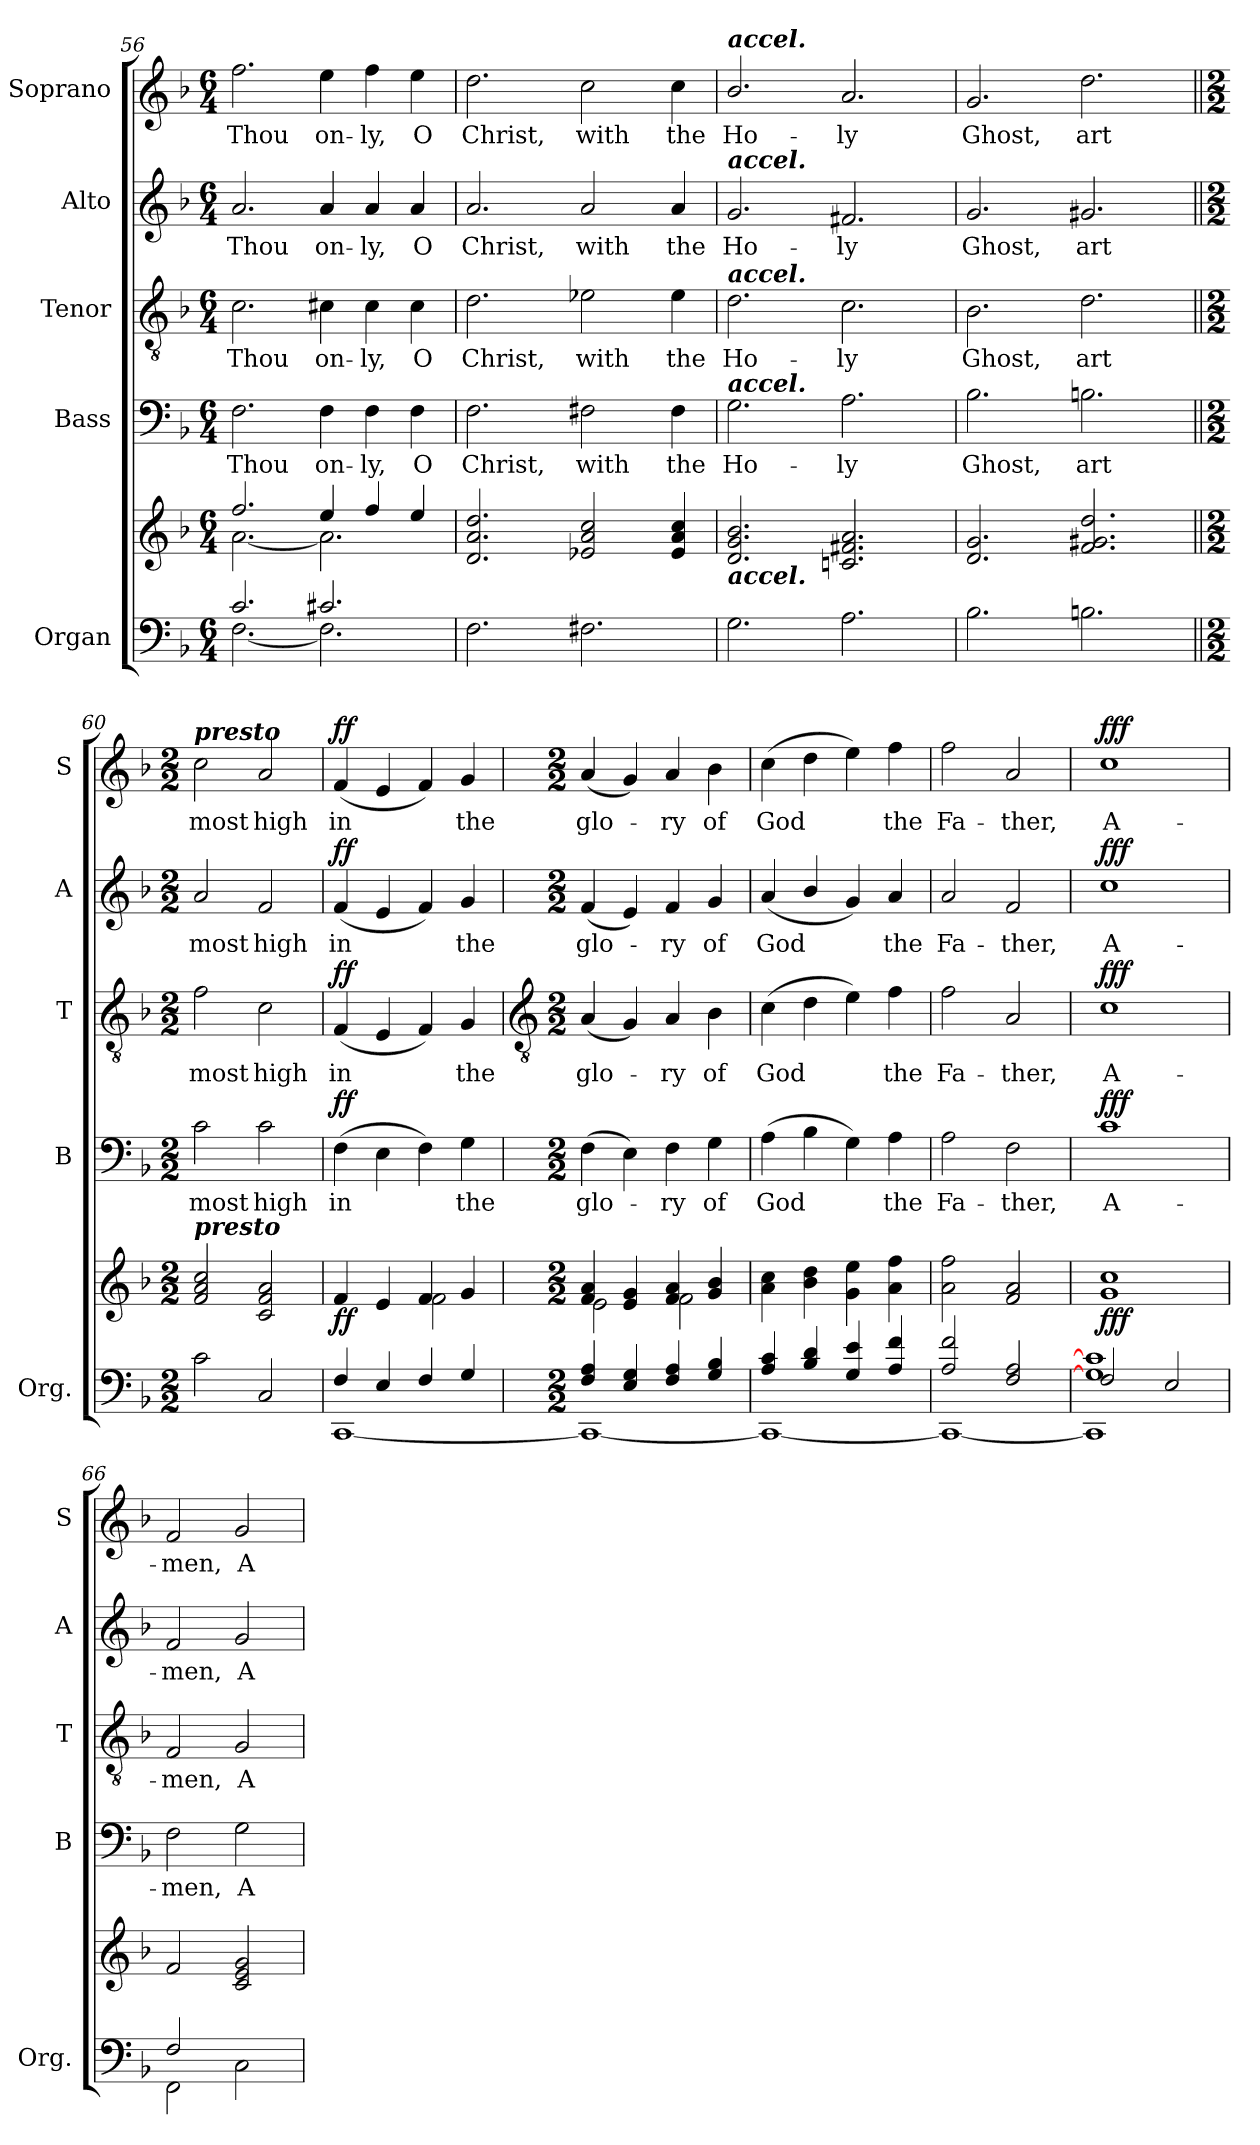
**kern	**kern	**dynam	**kern	**text	**dynam	**kern	**text	**dynam	**kern	**text	**dynam	**kern	**text	**dynam
*part5	*part5	*part5	*part4	*part4	*part4	*part3	*part3	*part3	*part2	*part2	*part2	*part1	*part1	*part1
*staff6	*staff5	*staff5/6	*staff4	*staff4	*staff4	*staff3	*staff3	*staff3	*staff2	*staff2	*staff2	*staff1	*staff1	*staff1
*I"Organ	*	*	*I"Bass	*	*	*I"Tenor	*	*	*I"Alto	*	*	*I"Soprano	*	*
*I'Org.	*	*	*I'B	*	*	*I'T	*	*	*I'A	*	*	*I'S	*	*
*clefF4	*clefG2	*	*clefF4	*	*	*clefGv2	*	*	*clefG2	*	*	*clefG2	*	*
*k[b-]	*k[b-]	*	*k[b-]	*	*	*k[b-]	*	*	*k[b-]	*	*	*k[b-]	*	*
*F:	*F:	*	*F:	*	*	*F:	*	*	*F:	*	*	*F:	*	*
*M6/4	*M6/4	*	*M6/4	*	*	*M6/4	*	*	*M6/4	*	*	*M6/4	*	*
=56	=56	=56	=56	=56	=56	=56	=56	=56	=56	=56	=56	=56	=56	=56
*^	*^	*	*	*	*	*	*	*	*	*	*	*	*	*
!	!	!	!	!	!	!LO:LY:b	!	!	!LO:LY:b	!	!	!LO:LY:b	!	!	!LO:LY:b	!
2.c/	[2.F\	2.ff/	[2.a\	.	2.F	Thou	.	2.c	Thou	.	2.a	Thou	.	2.ff	Thou	.
!	!	!	!	!	!	!LO:LY:b	!	!	!LO:LY:b	!	!	!LO:LY:b	!	!	!LO:LY:b	!
2.c#X/	2.F\]	4ee/	2.a\]	.	4F	on-	.	4c#X	on-	.	4a	on-	.	4ee	on-	.
!	!	!	!	!	!	!LO:LY:b	!	!	!LO:LY:b	!	!	!LO:LY:b	!	!	!LO:LY:b	!
.	.	4ff/	.	.	4F	-ly,	.	4c#	-ly,	.	4a	-ly,	.	4ff	-ly,	.
!	!	!	!	!	!	!LO:LY:b	!	!	!LO:LY:b	!	!	!LO:LY:b	!	!	!LO:LY:b	!
.	.	4ee/	.	.	4F	O	.	4c#	O	.	4a	O	.	4ee	O	.
=57	=57	=57	=57	=57	=57	=57	=57	=57	=57	=57	=57	=57	=57	=57	=57	=57
!	!	!	!LO:N:vis=1	!	!	!LO:LY:b	!	!	!LO:LY:b	!	!	!LO:LY:b	!	!	!LO:LY:b	!
2.F\	2ryy	2.d/ 2.a/ 2.dd/	1.ryy	.	2.F	Christ,	.	2.d	Christ,	.	2.a	Christ,	.	2.dd	Christ,	.
.	2ryy	.	.	.	.	.	.	.	.	.	.	.	.	.	.	.
!	!	!	!	!	!	!LO:LY:b	!	!	!LO:LY:b	!	!	!LO:LY:b	!	!	!LO:LY:b	!
2.F#X\	.	2e-X/ 2a/ 2cc/	.	.	2F#X	with	.	2e-X	with	.	2a	with	.	2cc	with	.
.	2ryy	.	.	.	.	.	.	.	.	.	.	.	.	.	.	.
!	!	!	!	!	!	!LO:LY:b	!	!	!LO:LY:b	!	!	!LO:LY:b	!	!	!LO:LY:b	!
.	.	4e-/ 4a/ 4cc/	.	.	4F#	the	.	4e-	the	.	4a	the	.	4cc	the	.
=58	=58	=58	=58	=58	=58	=58	=58	=58	=58	=58	=58	=58	=58	=58	=58	=58
!	!	!	!	!	!	!	!	!	!	!	!	!	!	!LO:TX:a:Bi:t=accel.	!	!
!	!	!	!	!	!	!	!	!	!	!	!LO:TX:a:Bi:t=accel.	!	!	!	!	!
!	!	!	!	!	!	!	!	!LO:TX:a:Bi:t=accel.	!	!	!	!	!	!	!	!
!	!	!	!	!	!LO:TX:a:Bi:t=accel.	!	!	!	!	!	!	!	!	!	!	!
!	!	!LO:TX:b:Bi:t=accel.	!	!	!	!	!	!	!	!	!	!	!	!	!	!
!	!	!	!LO:N:vis=1	!	!	!LO:LY:b	!	!	!LO:LY:b	!	!	!LO:LY:b	!	!	!LO:LY:b	!
2.G\	2ryy	2.d/ 2.g/ 2.b-/	1.ryy	.	2.G	Ho-	.	2.d	Ho-	.	2.g	Ho-	.	2.b-/	Ho-	.
.	2ryy	.	.	.	.	.	.	.	.	.	.	.	.	.	.	.
!	!	!	!	!	!	!LO:LY:b	!	!	!LO:LY:b	!	!	!LO:LY:b	!	!	!LO:LY:b	!
2.A\	.	2.cn/ 2.f#X/ 2.a/	.	.	2.A	-ly	.	2.c	-ly	.	2.f#X	-ly	.	2.a	-ly	.
.	2ryy	.	.	.	.	.	.	.	.	.	.	.	.	.	.	.
=59	=59	=59	=59	=59	=59	=59	=59	=59	=59	=59	=59	=59	=59	=59	=59	=59
!	!	!	!	!	!	!LO:LY:b	!	!	!LO:LY:b	!	!	!LO:LY:b	!	!	!LO:LY:b	!
2.B-\	2ryy	2.d/ 2.g/	2ryy	.	2.B-	Ghost,	.	2.B-	Ghost,	.	2.g	Ghost,	.	2.g	Ghost,	.
.	2ryy	.	2ryy	.	.	.	.	.	.	.	.	.	.	.	.	.
!	!	!	!	!	!	!LO:LY:b	!	!	!LO:LY:b	!	!	!LO:LY:b	!	!	!LO:LY:b	!
2.Bn\	.	2.f/ 2.g#X/ 2.dd/	.	.	2.Bn	art	.	2.d	art	.	2.g#X	art	.	2.dd	art	.
.	2ryy	.	2ryy	.	.	.	.	.	.	.	.	.	.	.	.	.
=60||	=60||	=60||	=60||	=60||	=60||	=60||	=60||	=60||	=60||	=60||	=60||	=60||	=60||	=60||	=60||	=60||
*M2/2	*	*M2/2	*	*	*M2/2	*	*	*M2/2	*	*	*M2/2	*	*	*M2/2	*	*
!	!	!	!	!	!	!	!	!	!	!	!	!	!	!LO:TX:a:Bi:t=presto	!	!
!	!	!LO:TX:a:Bi:t=presto	!	!	!	!	!	!	!	!	!	!	!	!	!	!
!	!	!	!	!	!	!LO:LY:b	!	!	!LO:LY:b	!	!	!LO:LY:b	!	!	!LO:LY:b	!
2c\	2ryy	2f/ 2a/ 2cc/	2ryy	.	2c	most	.	2f	most	.	2a	most	.	2cc	most	.
!	!	!	!	!	!	!LO:LY:b	!	!	!LO:LY:b	!	!	!LO:LY:b	!	!	!LO:LY:b	!
2C/	2ryy	2c/ 2f/ 2a/	2ryy	.	2c	high	.	2c	high	.	2f	high	.	2a	high	.
=61	=61	=61	=61	=61	=61	=61	=61	=61	=61	=61	=61	=61	=61	=61	=61	=61
!	!	!	!	!LO:DY:b	!	!LO:LY:b	!LO:DY:b	!	!LO:LY:b	!LO:DY:b	!	!LO:LY:b	!LO:DY:b	!	!LO:LY:b	!LO:DY:b
4F/	[1CC\	4f/	2ryy	ff	(>4F	in	ff	(<4F	in	ff	(<4f	in	ff	(<4f	in	ff
4E/	.	4e/	.	.	4E	.	.	4E	.	.	4e	.	.	4e	.	.
4F/	.	4f/	2f\	.	4F)	.	.	4F)	.	.	4f)	.	.	4f)	.	.
!	!	!	!	!	!	!LO:LY:b	!	!	!LO:LY:b	!	!	!LO:LY:b	!	!	!LO:LY:b	!
4G/	.	4g/	.	.	4G	the	.	4G	the	.	4g	the	.	4g	the	.
!!LO:LB:g=z
=62	=62	=62	=62	=62	=62	=62	=62	=62	=62	=62	=62	=62	=62	=62	=62	=62
*	*	*	*	*	*	*	*	*clefGv2	*	*	*	*	*	*	*	*
*M2/2	*	*M2/2	*	*	*M2/2	*	*	*M2/2	*	*	*M2/2	*	*	*M2/2	*	*
!	!	!	!	!	!	!LO:LY:b	!	!	!LO:LY:b	!	!	!LO:LY:b	!	!	!LO:LY:b	!
4F/ 4A/	1CC\_	4f/ 4a/	2e\	.	(>4F	glo-	.	(<4A	glo-	.	(<4f	glo-	.	(<4a	glo-	.
4E/ 4G/	.	4e/ 4g/	.	.	4E)	.	.	4G)	.	.	4e)	.	.	4g)	.	.
!	!	!	!	!	!	!LO:LY:b	!	!	!LO:LY:b	!	!	!LO:LY:b	!	!	!LO:LY:b	!
4F/ 4A/	.	4f/ 4a/	2f\	.	4F	ry	.	4A	ry	.	4f	ry	.	4a	ry	.
!	!	!	!	!	!	!LO:LY:b	!	!	!LO:LY:b	!	!	!LO:LY:b	!	!	!LO:LY:b	!
4G/ 4B-/	.	4g/ 4b-/	.	.	4G	of	.	4B-	of	.	4g	of	.	4b-	of	.
=63	=63	=63	=63	=63	=63	=63	=63	=63	=63	=63	=63	=63	=63	=63	=63	=63
!	!	!	!	!	!	!LO:LY:b	!	!	!LO:LY:b	!	!	!LO:LY:b	!	!	!LO:LY:b	!
4A/ 4c/	1CC\_	4a\ 4cc\	2ryy	.	(>4A	God	.	(>4c	God	.	(<4a	God	.	(>4cc	God	.
4B-/ 4d/	.	4b-\ 4dd\	.	.	4B-	.	.	4d	.	.	4b-/	.	.	4dd	.	.
4G/ 4e/	.	4g\ 4ee\	2ryy	.	4G)	.	.	4e)	.	.	4g)	.	.	4ee)	.	.
!	!	!	!	!	!	!LO:LY:b	!	!	!LO:LY:b	!	!	!LO:LY:b	!	!	!LO:LY:b	!
4A/ 4f/	.	4a\ 4ff\	.	.	4A	the	.	4f	the	.	4a	the	.	4ff	the	.
=64	=64	=64	=64	=64	=64	=64	=64	=64	=64	=64	=64	=64	=64	=64	=64	=64
!	!	!	!	!	!	!LO:LY:b	!	!	!LO:LY:b	!	!	!LO:LY:b	!	!	!LO:LY:b	!
2A/ 2f/	1CC\_	2a\ 2ff\	1ryy	.	2A	Fa-	.	2f	Fa-	.	2a	Fa-	.	2ff	Fa-	.
!	!	!	!	!	!	!LO:LY:b	!	!	!LO:LY:b	!	!	!LO:LY:b	!	!	!LO:LY:b	!
2F/ 2A/	.	2f/ 2a/	.	.	2F	-ther,	.	2A	-ther,	.	2f	-ther,	.	2a	-ther,	.
=65	=65	=65	=65	=65	=65	=65	=65	=65	=65	=65	=65	=65	=65	=65	=65	=65
!	!	!	!	!LO:DY:b	!	!LO:LY:b	!LO:DY:b	!	!LO:LY:b	!LO:DY:b	!	!LO:LY:b	!LO:DY:b	!	!LO:LY:b	!LO:DY:b
2F/	1CC\] 1G\] 1c\]	1g/ 1cc/	1ryy	fff	1c	A-	fff	1c	A-	fff	1cc	A-	fff	1cc	A-	fff
2E/	.	.	.	.	.	.	.	.	.	.	.	.	.	.	.	.
=66	=66	=66	=66	=66	=66	=66	=66	=66	=66	=66	=66	=66	=66	=66	=66	=66
!	!	!	!	!	!	!LO:LY:b	!	!	!LO:LY:b	!	!	!LO:LY:b	!	!	!LO:LY:b	!
2F/	2FF\	2f/	1ryy	.	2F	-men,	.	2F	-men,	.	2f	-men,	.	2f	-men,	.
!	!	!	!	!	!	!LO:LY:b	!	!	!LO:LY:b	!	!	!LO:LY:b	!	!	!LO:LY:b	!
2C\	2ryy	2c/ 2e/ 2g/	.	.	2G	A-	.	2G	A-	.	2g	A-	.	2g	A-	.
*v	*v	*	*	*	*	*	*	*	*	*	*	*	*	*	*	*
*	*v	*v	*	*	*	*	*	*	*	*	*	*	*	*	*
=	=	=	=	=	=	=	=	=	=	=	=	=	=	=
*-	*-	*-	*-	*-	*-	*-	*-	*-	*-	*-	*-	*-	*-	*-
